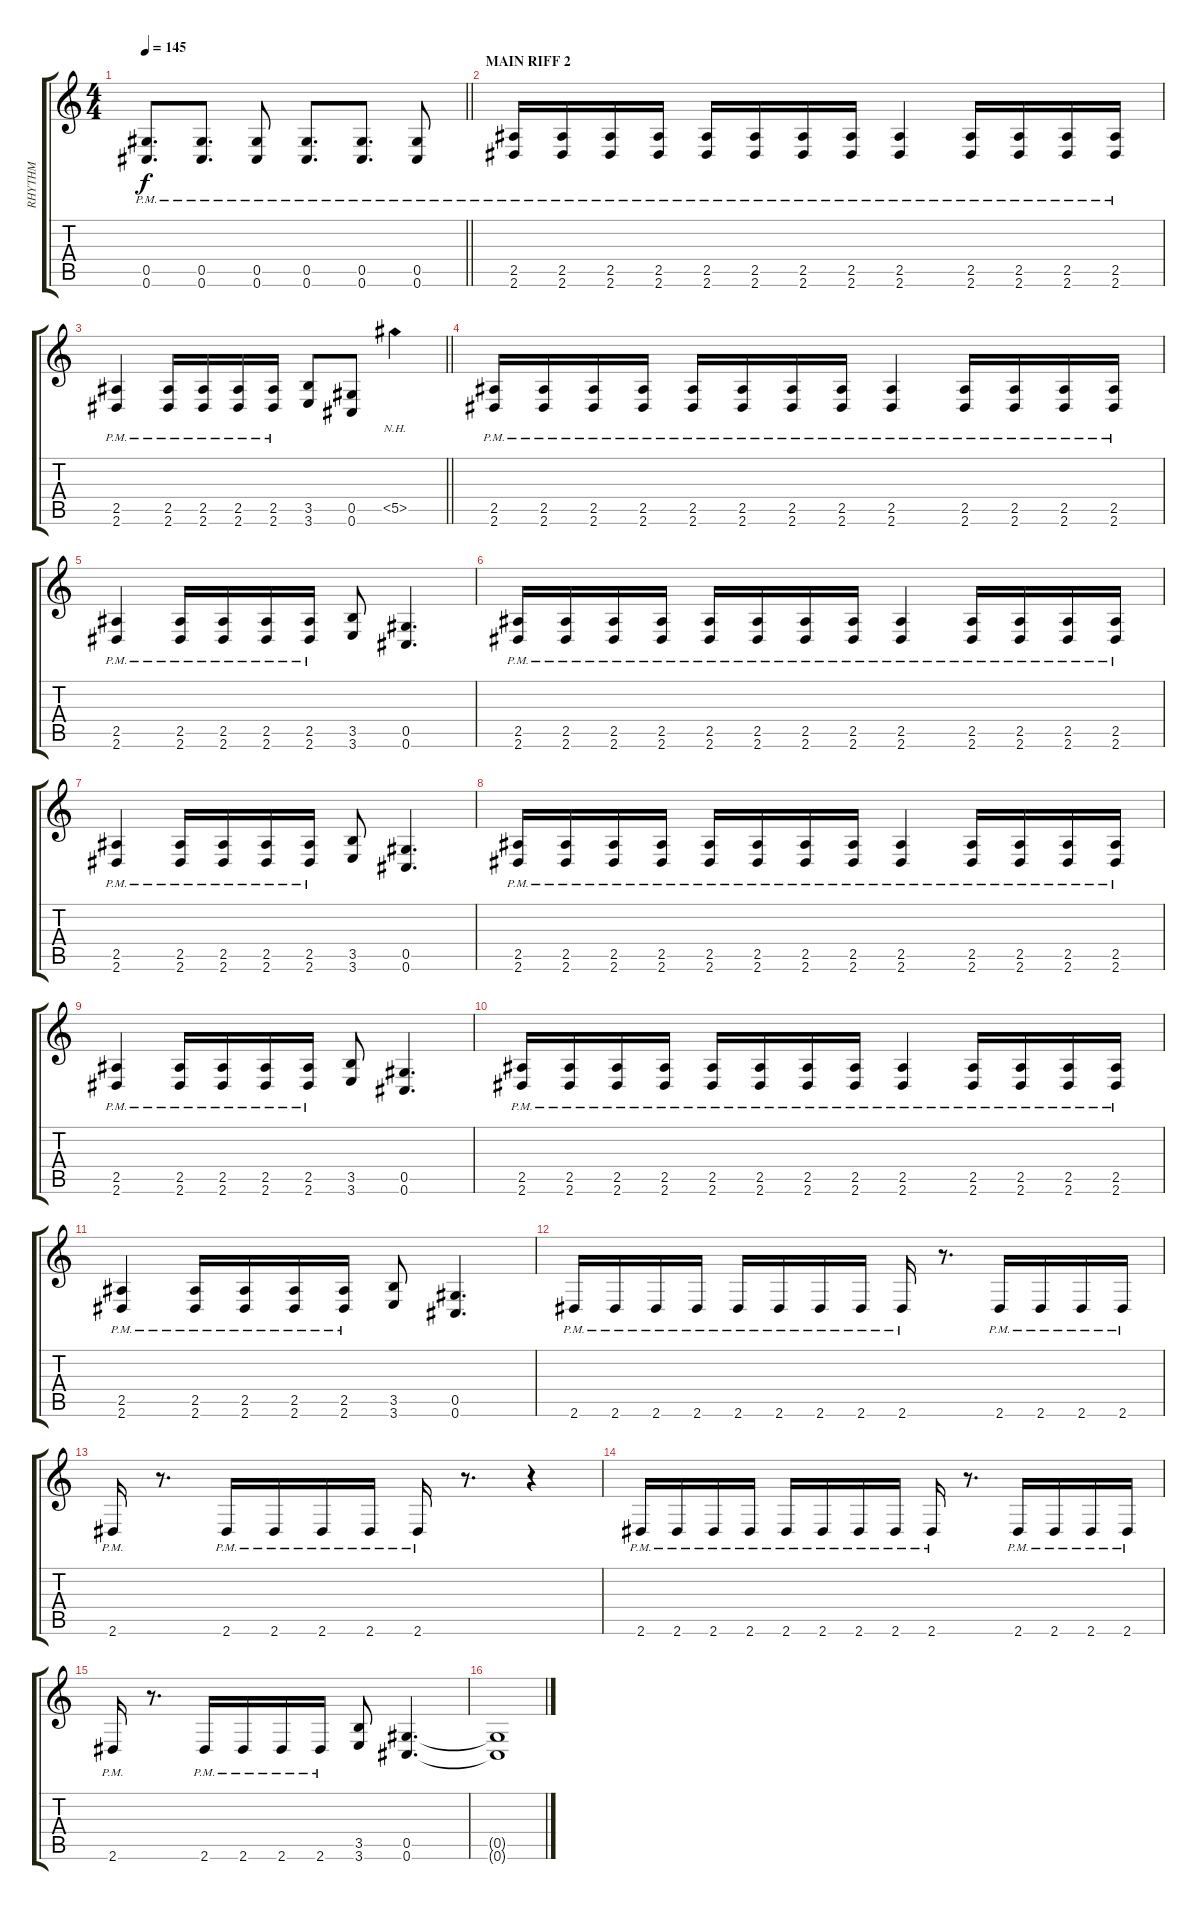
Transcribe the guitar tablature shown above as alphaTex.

\track ("RHYTHM" "RHYTHM") {instrument distortionguitar}
\staff {score tabs}
\tuning (Eb4 Bb3 Gb3 Db3 Ab2 Db2) {hide}
\ts (4 4)
\tempo 145
\clef g2
\barLineRight lightlight
\ks c
(0.5{pm} 0.6{pm}).8{d dy f} (0.5{pm} 0.6{pm}).8{d} (0.5{pm} 0.6{pm}).8 (0.5{pm} 0.6{pm}).8{d} (0.5{pm} 0.6{pm}).8{d} (0.5{pm} 0.6{pm}).8 |
\section ("" "MAIN RIFF 2")
(2.5{pm} 2.6{pm}).16 (2.5{pm} 2.6{pm}).16 (2.5{pm} 2.6{pm}).16 (2.5{pm} 2.6{pm}).16 (2.5{pm} 2.6{pm}).16 (2.5{pm} 2.6{pm}).16 (2.5{pm} 2.6{pm}).16 (2.5{pm} 2.6{pm}).16 (2.5{pm} 2.6{pm}).4 (2.5{pm} 2.6{pm}).16 (2.5{pm} 2.6{pm}).16 (2.5{pm} 2.6{pm}).16 (2.5{pm} 2.6{pm}).16 |
\barLineRight lightlight
(2.5{pm} 2.6{pm}).4 (2.5{pm} 2.6{pm}).16 (2.5{pm} 2.6{pm}).16 (2.5{pm} 2.6{pm}).16 (2.5{pm} 2.6{pm}).16 (3.5 3.6).8 (0.5 0.6).8 5.5{nh}.4 |
\section ("" "")
(2.5{pm} 2.6{pm}).16 (2.5{pm} 2.6{pm}).16 (2.5{pm} 2.6{pm}).16 (2.5{pm} 2.6{pm}).16 (2.5{pm} 2.6{pm}).16 (2.5{pm} 2.6{pm}).16 (2.5{pm} 2.6{pm}).16 (2.5{pm} 2.6{pm}).16 (2.5{pm} 2.6{pm}).4 (2.5{pm} 2.6{pm}).16 (2.5{pm} 2.6{pm}).16 (2.5{pm} 2.6{pm}).16 (2.5{pm} 2.6{pm}).16 |
(2.5{pm} 2.6{pm}).4 (2.5{pm} 2.6{pm}).16 (2.5{pm} 2.6{pm}).16 (2.5{pm} 2.6{pm}).16 (2.5{pm} 2.6{pm}).16 (3.5 3.6).8 (0.5 0.6).4{d} |
(2.5{pm} 2.6{pm}).16 (2.5{pm} 2.6{pm}).16 (2.5{pm} 2.6{pm}).16 (2.5{pm} 2.6{pm}).16 (2.5{pm} 2.6{pm}).16 (2.5{pm} 2.6{pm}).16 (2.5{pm} 2.6{pm}).16 (2.5{pm} 2.6{pm}).16 (2.5{pm} 2.6{pm}).4 (2.5{pm} 2.6{pm}).16 (2.5{pm} 2.6{pm}).16 (2.5{pm} 2.6{pm}).16 (2.5{pm} 2.6{pm}).16 |
(2.5{pm} 2.6{pm}).4 (2.5{pm} 2.6{pm}).16 (2.5{pm} 2.6{pm}).16 (2.5{pm} 2.6{pm}).16 (2.5{pm} 2.6{pm}).16 (3.5 3.6).8 (0.5 0.6).4{d} |
(2.5{pm} 2.6{pm}).16 (2.5{pm} 2.6{pm}).16 (2.5{pm} 2.6{pm}).16 (2.5{pm} 2.6{pm}).16 (2.5{pm} 2.6{pm}).16 (2.5{pm} 2.6{pm}).16 (2.5{pm} 2.6{pm}).16 (2.5{pm} 2.6{pm}).16 (2.5{pm} 2.6{pm}).4 (2.5{pm} 2.6{pm}).16 (2.5{pm} 2.6{pm}).16 (2.5{pm} 2.6{pm}).16 (2.5{pm} 2.6{pm}).16 |
(2.5{pm} 2.6{pm}).4 (2.5{pm} 2.6{pm}).16 (2.5{pm} 2.6{pm}).16 (2.5{pm} 2.6{pm}).16 (2.5{pm} 2.6{pm}).16 (3.5 3.6).8 (0.5 0.6).4{d} |
(2.5{pm} 2.6{pm}).16 (2.5{pm} 2.6{pm}).16 (2.5{pm} 2.6{pm}).16 (2.5{pm} 2.6{pm}).16 (2.5{pm} 2.6{pm}).16 (2.5{pm} 2.6{pm}).16 (2.5{pm} 2.6{pm}).16 (2.5{pm} 2.6{pm}).16 (2.5{pm} 2.6{pm}).4 (2.5{pm} 2.6{pm}).16 (2.5{pm} 2.6{pm}).16 (2.5{pm} 2.6{pm}).16 (2.5{pm} 2.6{pm}).16 |
(2.5{pm} 2.6{pm}).4 (2.5{pm} 2.6{pm}).16 (2.5{pm} 2.6{pm}).16 (2.5{pm} 2.6{pm}).16 (2.5{pm} 2.6{pm}).16 (3.5 3.6).8 (0.5 0.6).4{d} |
2.6{pm}.16 2.6{pm}.16 2.6{pm}.16 2.6{pm}.16 2.6{pm}.16 2.6{pm}.16 2.6{pm}.16 2.6{pm}.16 2.6{pm}.16 r.8{d} 2.6{pm}.16 2.6{pm}.16 2.6{pm}.16 2.6{pm}.16 |
2.6{pm}.16 r.8{d} 2.6{pm}.16 2.6{pm}.16 2.6{pm}.16 2.6{pm}.16 2.6{pm}.16 r.8{d} r.4 |
2.6{pm}.16 2.6{pm}.16 2.6{pm}.16 2.6{pm}.16 2.6{pm}.16 2.6{pm}.16 2.6{pm}.16 2.6{pm}.16 2.6{pm}.16 r.8{d} 2.6{pm}.16 2.6{pm}.16 2.6{pm}.16 2.6{pm}.16 |
2.6{pm}.16 r.8{d} 2.6{pm}.16 2.6{pm}.16 2.6{pm}.16 2.6{pm}.16 (3.5 3.6).8 (0.5 0.6).4{d} |
(0.5{t} 0.6{t}).1
